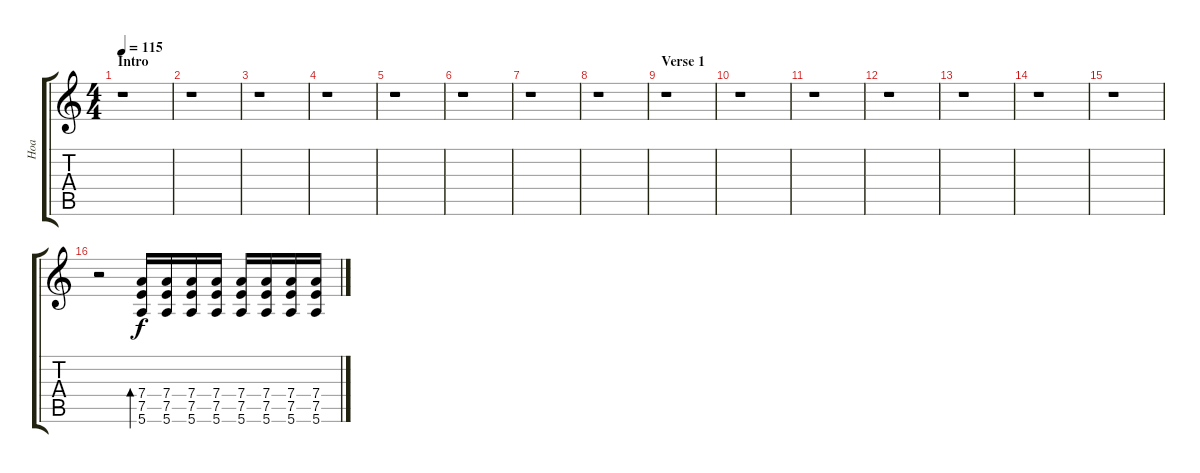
\track ("Hoa" "Hoa") {instrument overdrivenguitar}
\staff {score tabs}
\tuning (E4 B3 G3 D3 A2 E2) {hide}
\ts (4 4)
\section ("" "Intro")
\tempo 115
\clef g2
\ks c
r.1{dy f instrument overdrivenguitar} |
r.1 |
r.1 |
r.1 |
r.1 |
r.1 |
r.1 |
r.1 |
\section ("" "Verse 1")
r.1 |
r.1 |
r.1 |
r.1 |
r.1 |
r.1 |
r.1 |
r.2{volume 15} (7.4 7.5 5.6).16{bd 60} (7.4 7.5 5.6).16 (7.4 7.5 5.6).16 (7.4 7.5 5.6).16 (7.4 7.5 5.6).16 (7.4 7.5 5.6).16 (7.4 7.5 5.6).16 (7.4 7.5 5.6).16
